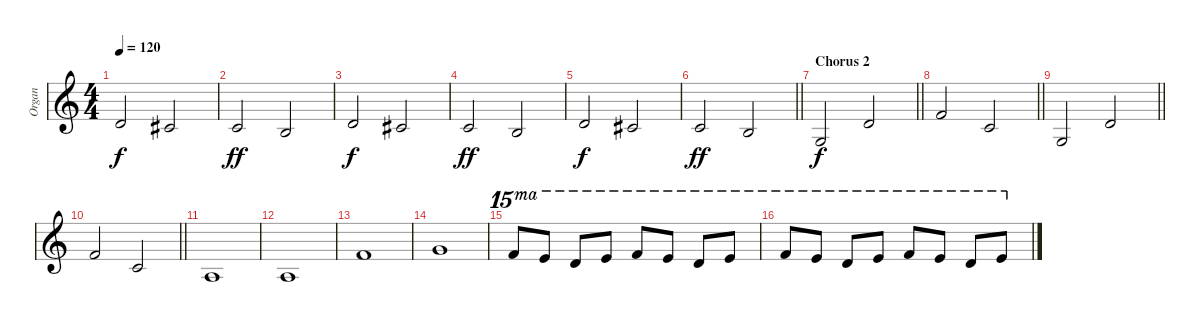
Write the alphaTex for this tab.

\track ("Organ" "Organ") {instrument drawbarorgan}
\staff {score}
\tuning (E4 B3 G3 D3 A2 E2) {hide}
\ts (4 4)
\tempo 120
\clef g2
\ks c
3.2.2{dy f} 2.2.2 |
1.2.2{dy ff} 0.2.2 |
3.2.2{dy f} 2.2.2 |
1.2.2{dy ff} 0.2.2 |
3.2.2{dy f} 2.2.2 |
\barLineRight lightlight
1.2.2{dy ff} 0.2.2 |
\section ("" "Chorus 2")
\barLineRight lightlight
0.3.2{dy f} 3.2.2 |
\barLineRight lightlight
1.1.2 1.2.2 |
\barLineRight lightlight
0.3.2 3.2.2 |
\barLineRight lightlight
1.1.2 1.2.2 |
2.3.1 |
2.3.1 |
1.1.1 |
3.1.1 |
25.1.8{ot 15ma} 24.1.8{ot 15ma} 22.1.8{ot 15ma} 24.1.8{ot 15ma} 25.1.8{ot 15ma} 24.1.8{ot 15ma} 22.1.8{ot 15ma} 24.1.8{ot 15ma} |
25.1.8{ot 15ma} 24.1.8{ot 15ma} 22.1.8{ot 15ma} 24.1.8{ot 15ma} 25.1.8{ot 15ma} 24.1.8{ot 15ma} 22.1.8{ot 15ma} 24.1.8{ot 15ma}
